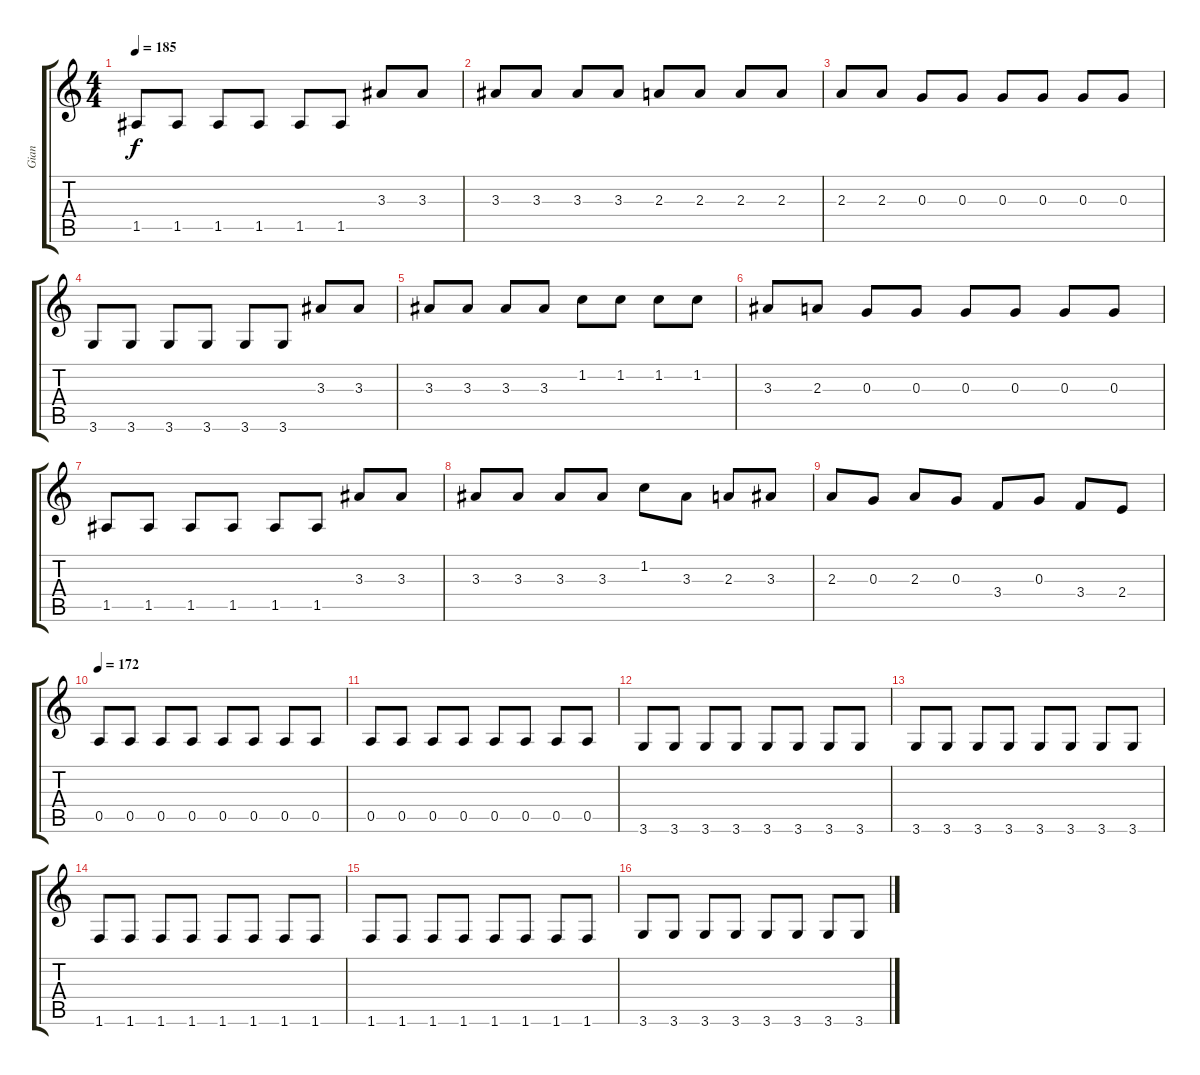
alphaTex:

\track ("Gian" "Gian") {instrument overdrivenguitar}
\staff {score tabs}
\tuning (E4 B3 G3 D3 A2 E2) {hide}
\ts (4 4)
\tempo 185
\clef g2
\ks c
1.5.8{dy f} 1.5.8 1.5.8 1.5.8 1.5.8 1.5.8 3.3.8 3.3.8 |
3.3.8 3.3.8 3.3.8 3.3.8 2.3.8 2.3.8 2.3.8 2.3.8 |
2.3.8 2.3.8 0.3.8 0.3.8 0.3.8 0.3.8 0.3.8 0.3.8 |
3.6.8 3.6.8 3.6.8 3.6.8 3.6.8 3.6.8 3.3.8 3.3.8 |
3.3.8 3.3.8 3.3.8 3.3.8 1.2.8 1.2.8 1.2.8 1.2.8 |
3.3.8 2.3.8 0.3.8 0.3.8 0.3.8 0.3.8 0.3.8 0.3.8 |
1.5.8 1.5.8 1.5.8 1.5.8 1.5.8 1.5.8 3.3.8 3.3.8 |
3.3.8 3.3.8 3.3.8 3.3.8 1.2.8 3.3.8 2.3.8 3.3.8 |
2.3.8 0.3.8 2.3.8 0.3.8 3.4.8 0.3.8 3.4.8 2.4.8 |
\tempo 172
0.5.8 0.5.8 0.5.8 0.5.8 0.5.8 0.5.8 0.5.8 0.5.8 |
0.5.8 0.5.8 0.5.8 0.5.8 0.5.8 0.5.8 0.5.8 0.5.8 |
3.6.8 3.6.8 3.6.8 3.6.8 3.6.8 3.6.8 3.6.8 3.6.8 |
3.6.8 3.6.8 3.6.8 3.6.8 3.6.8 3.6.8 3.6.8 3.6.8 |
1.6.8 1.6.8 1.6.8 1.6.8 1.6.8 1.6.8 1.6.8 1.6.8 |
1.6.8 1.6.8 1.6.8 1.6.8 1.6.8 1.6.8 1.6.8 1.6.8 |
3.6.8 3.6.8 3.6.8 3.6.8 3.6.8 3.6.8 3.6.8 3.6.8
